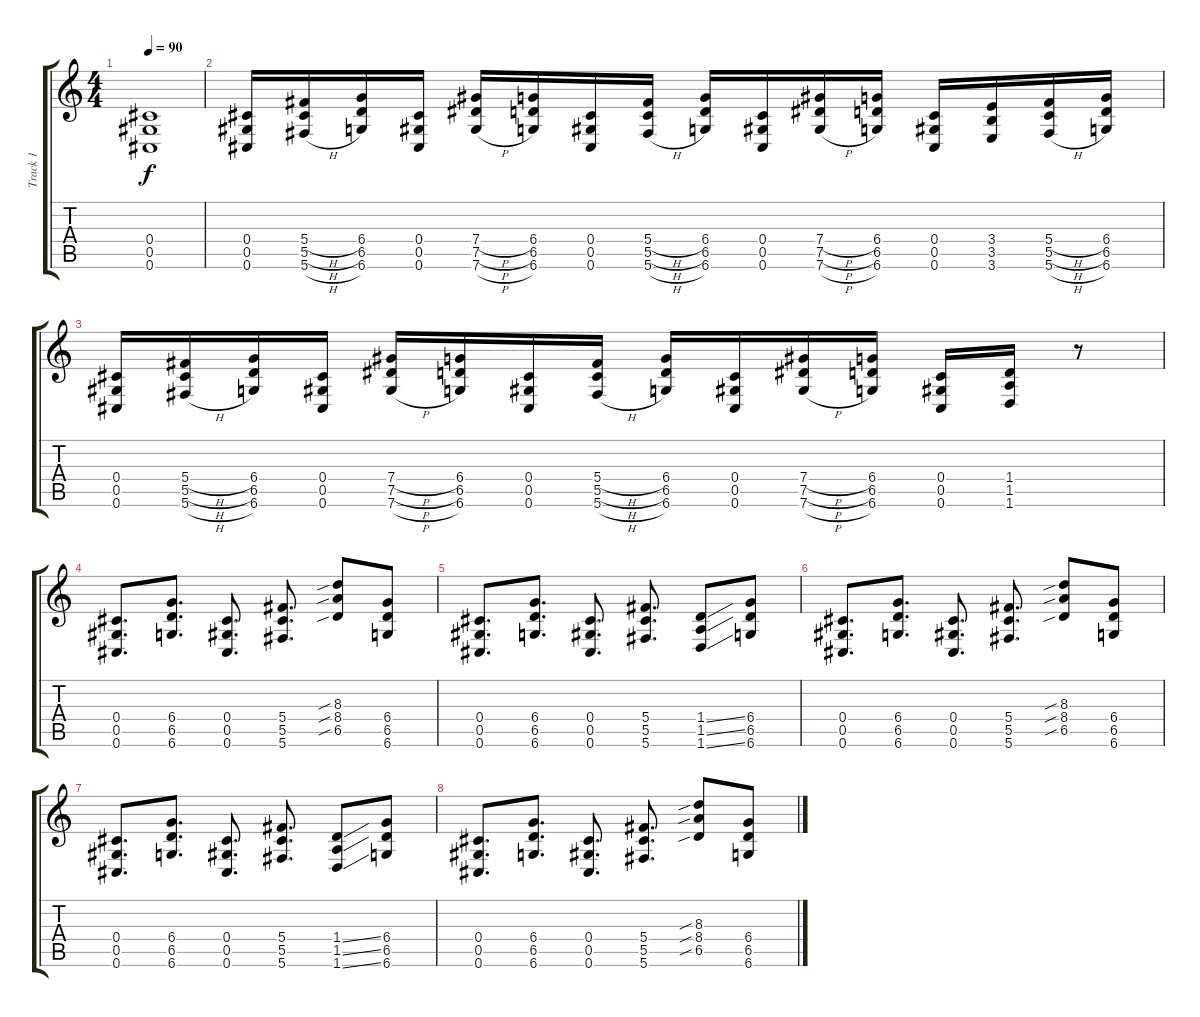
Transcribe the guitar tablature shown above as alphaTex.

\track ("Track 1" "Track 1") {instrument distortionguitar}
\staff {score tabs}
\tuning (Eb4 Bb3 Gb3 Db3 Ab2 Db2) {hide}
\ts (4 4)
\tempo 90
\clef g2
\ks c
(0.4{t} 0.5{t} 0.6{t}).1{dy f} |
(0.4 0.5 0.6).16{volume 16} (5.4{h} 5.5{h} 5.6{h}).16 (6.4 6.5 6.6).16 (0.4 0.5 0.6).16 (7.4{h} 7.5{h} 7.6{h}).16 (6.4 6.5 6.6).16 (0.4 0.5 0.6).16 (5.4{h} 5.5{h} 5.6{h}).16 (6.4 6.5 6.6).16 (0.4 0.5 0.6).16 (7.4{h} 7.5{h} 7.6{h}).16 (6.4 6.5 6.6).16 (0.4 0.5 0.6).16 (3.4 3.5 3.6).16 (5.4{h} 5.5{h} 5.6{h}).16 (6.4 6.5 6.6).16 |
(0.4 0.5 0.6).16 (5.4{h} 5.5{h} 5.6{h}).16 (6.4 6.5 6.6).16 (0.4 0.5 0.6).16 (7.4{h} 7.5{h} 7.6{h}).16 (6.4 6.5 6.6).16 (0.4 0.5 0.6).16 (5.4{h} 5.5{h} 5.6{h}).16 (6.4 6.5 6.6).16 (0.4 0.5 0.6).16 (7.4{h} 7.5{h} 7.6{h}).16 (6.4 6.5 6.6).16 (0.4 0.5 0.6).16 (1.4 1.5 1.6).16 r.8 |
(0.4 0.5 0.6).8{d} (6.4 6.5 6.6).8{d} (0.4 0.5 0.6).8{d} (5.4 5.5 5.6).8{d} (8.3{sib} 8.4{sib} 6.5{sib}).8 (6.4 6.5 6.6).8 |
(0.4 0.5 0.6).8{d} (6.4 6.5 6.6).8{d} (0.4 0.5 0.6).8{d} (5.4 5.5 5.6).8{d} (1.4{ss} 1.5{ss} 1.6{ss}).8 (6.4 6.5 6.6).8 |
(0.4 0.5 0.6).8{d} (6.4 6.5 6.6).8{d} (0.4 0.5 0.6).8{d} (5.4 5.5 5.6).8{d} (8.3{sib} 8.4{sib} 6.5{sib}).8 (6.4 6.5 6.6).8 |
(0.4 0.5 0.6).8{d} (6.4 6.5 6.6).8{d} (0.4 0.5 0.6).8{d} (5.4 5.5 5.6).8{d} (1.4{ss} 1.5{ss} 1.6{ss}).8 (6.4 6.5 6.6).8 |
(0.4 0.5 0.6).8{d} (6.4 6.5 6.6).8{d} (0.4 0.5 0.6).8{d} (5.4 5.5 5.6).8{d} (8.3{sib} 8.4{sib} 6.5{sib}).8 (6.4 6.5 6.6).8
